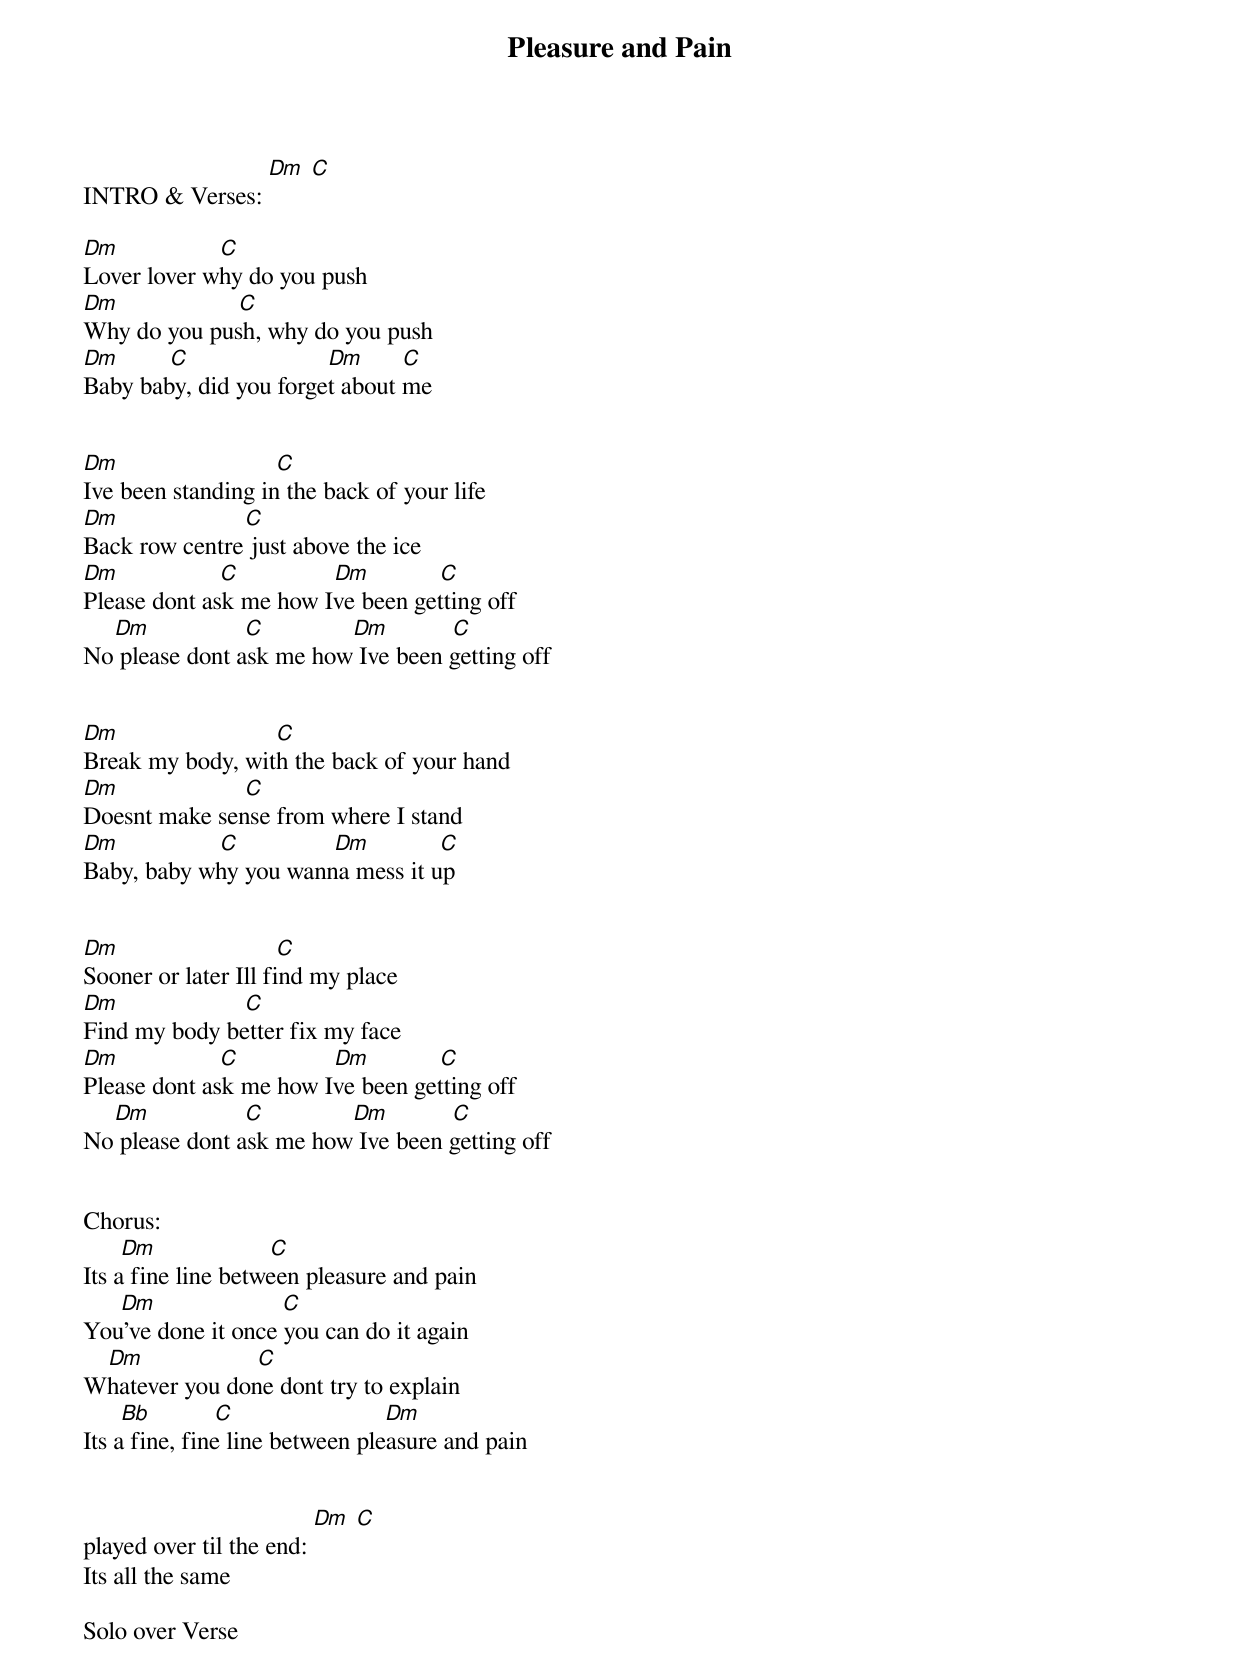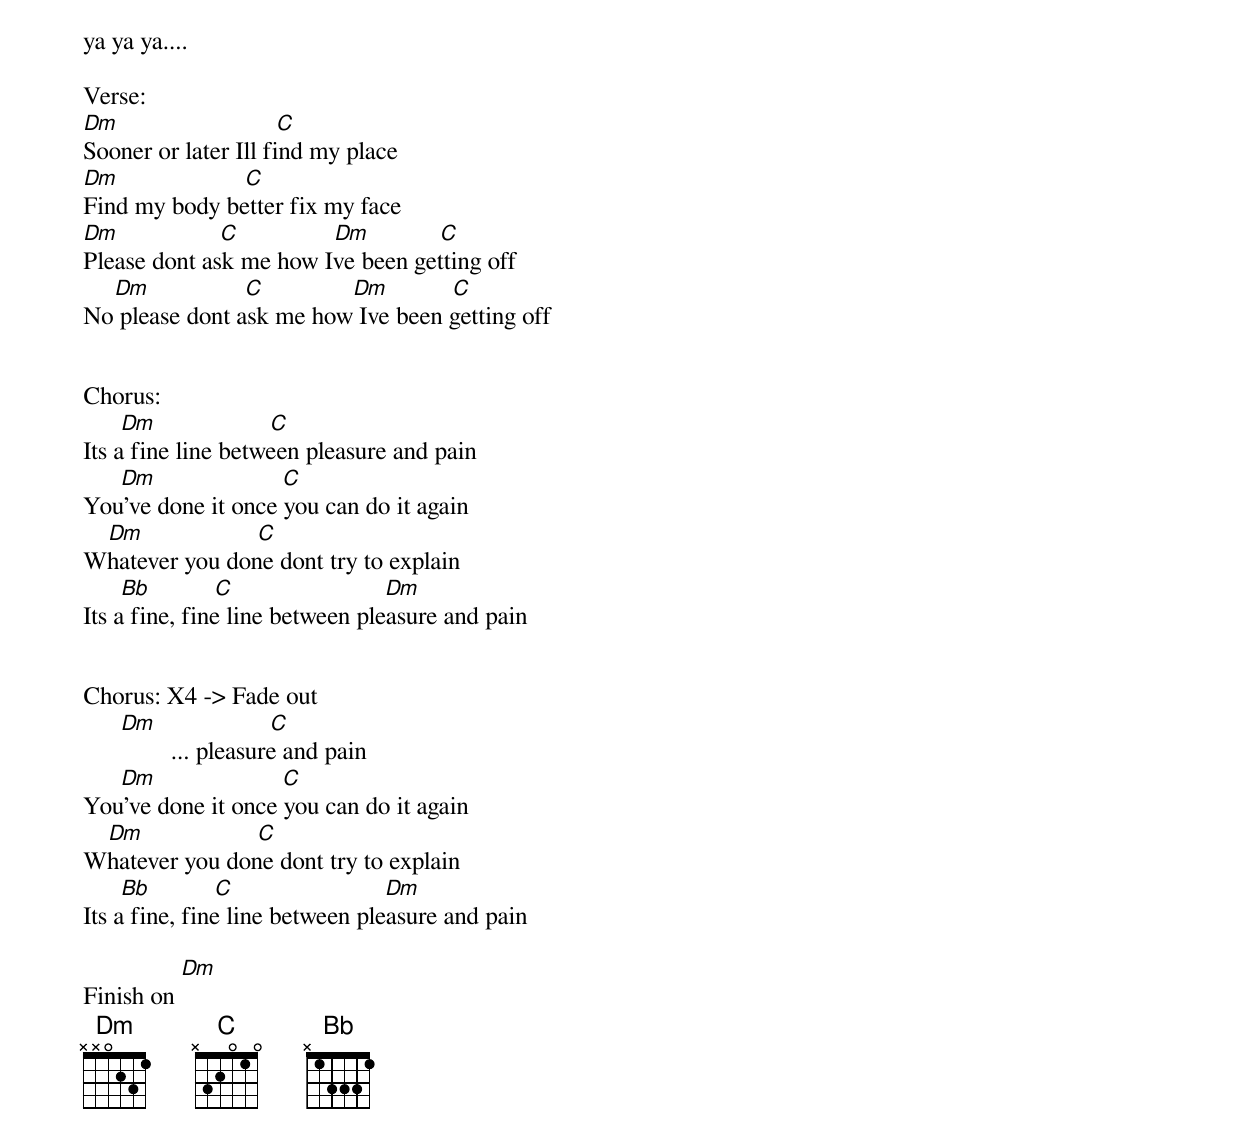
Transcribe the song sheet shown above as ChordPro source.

{t: Pleasure and Pain}
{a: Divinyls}

INTRO & Verses: [Dm] [C]

[Dm]                [C]
Lover lover why do you push
[Dm]                   [C]
Why do you push, why do you push
[Dm]        [C]                      [Dm]      [C]
Baby baby, did you forget about me


[Dm]                         [C]
Ive been standing in the back of your life
[Dm]                    [C]
Back row centre just above the ice
[Dm]                [C]               [Dm]           [C]
Please dont ask me how Ive been getting off
     [Dm]               [C]              [Dm]          [C]
No please dont ask me how Ive been getting off


[Dm]                         [C]
Break my body, with the back of your hand
[Dm]                    [C]
Doesnt make sense from where I stand
[Dm]                [C]               [Dm]           [C]
Baby, baby why you wanna mess it up


[Dm]                         [C]
Sooner or later Ill find my place
[Dm]                    [C]
Find my body better fix my face
[Dm]                [C]               [Dm]           [C]
Please dont ask me how Ive been getting off
     [Dm]               [C]              [Dm]          [C]
No please dont ask me how Ive been getting off


Chorus:
      [Dm]                  [C]
Its a fine line between pleasure and pain
      [Dm]                    [C]
You've done it once you can do it again
    [Dm]                  [C]
Whatever you done dont try to explain
      [Bb]          [C]                        [Dm]
Its a fine, fine line between pleasure and pain


played over til the end: [Dm] [C]
Its all the same

Solo over Verse
ya ya ya....

Verse:
[Dm]                         [C]
Sooner or later Ill find my place
[Dm]                    [C]
Find my body better fix my face
[Dm]                [C]               [Dm]           [C]
Please dont ask me how Ive been getting off
     [Dm]               [C]              [Dm]          [C]
No please dont ask me how Ive been getting off


Chorus:
      [Dm]                  [C]
Its a fine line between pleasure and pain
      [Dm]                    [C]
You've done it once you can do it again
    [Dm]                  [C]
Whatever you done dont try to explain
      [Bb]          [C]                        [Dm]
Its a fine, fine line between pleasure and pain


Chorus: X4 -> Fade out
      [Dm]                  [C]
              ... pleasure and pain
      [Dm]                    [C]
You've done it once you can do it again
    [Dm]                  [C]
Whatever you done dont try to explain
      [Bb]          [C]                        [Dm]
Its a fine, fine line between pleasure and pain

Finish on [Dm]
